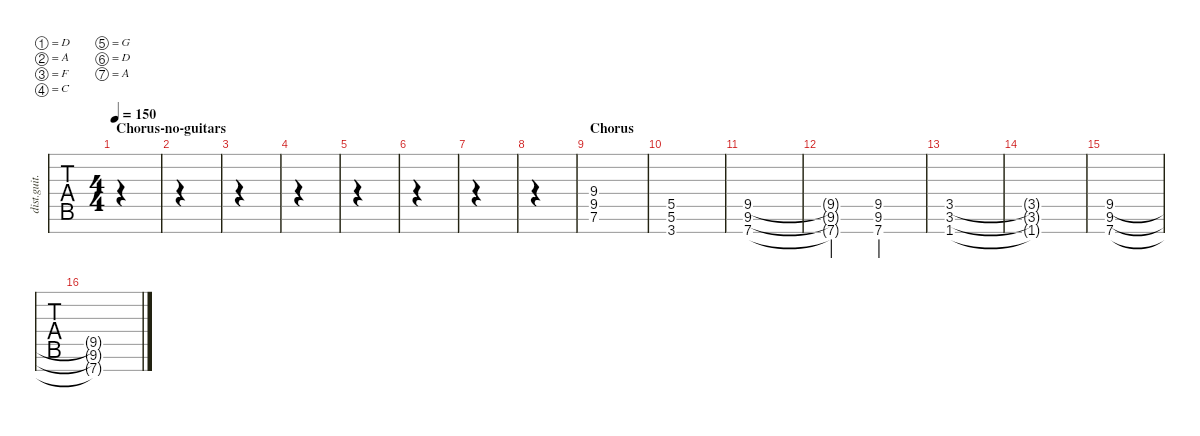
\defaultSystemsLayout 4
\hideDynamics
\bracketExtendMode nobrackets
\otherSystemsTrackNameOrientation horizontal
\track ("Distortion Guitar" "dist.guit.") {solo instrument distortionguitar}
\staff {tabs}
\tuning (D4 A3 F3 C3 G2 D2 A1)
\ts (4 4)
\section ("" "Chorus-no-guitars")
\scale
1.16034
\tempo 150
\accidentals auto
\clef g2
\ottava regular
\simile none
\ks aminor
|
\scale
0.972042 |
\scale
0.972042 |
\scale
0.972042 |
\scale
0.972042 |
\scale
0.972042 |
\scale
0.972042 |
\scale
1.00741 |
\section ("" "Chorus")
\scale
1.16476 (7.6 9.5 9.4).1{beam Up} |
\scale
0.976463 (3.7 5.6 5.5).1{beam Up} |
\scale
0.976463 (7.7 9.6 9.5).1{beam Up} |
\scale
0.976463 (7.7{t} 9.6{t} 9.5{t}).2{beam Up} (9.6 9.5 7.7).2{beam Up} |
\scale
0.976463 (3.5{acc #} 3.6 1.7{acc #}).1{beam Up} |
\scale
0.976463 (3.5{t acc #} 3.6{t} 1.7{t acc #}).1{beam Up} |
\scale
0.976463 (7.7 9.6 9.5).1{beam Up} |
\scale
0.976463 (7.7{t} 9.6{t} 9.5{t}).1{beam Up}
